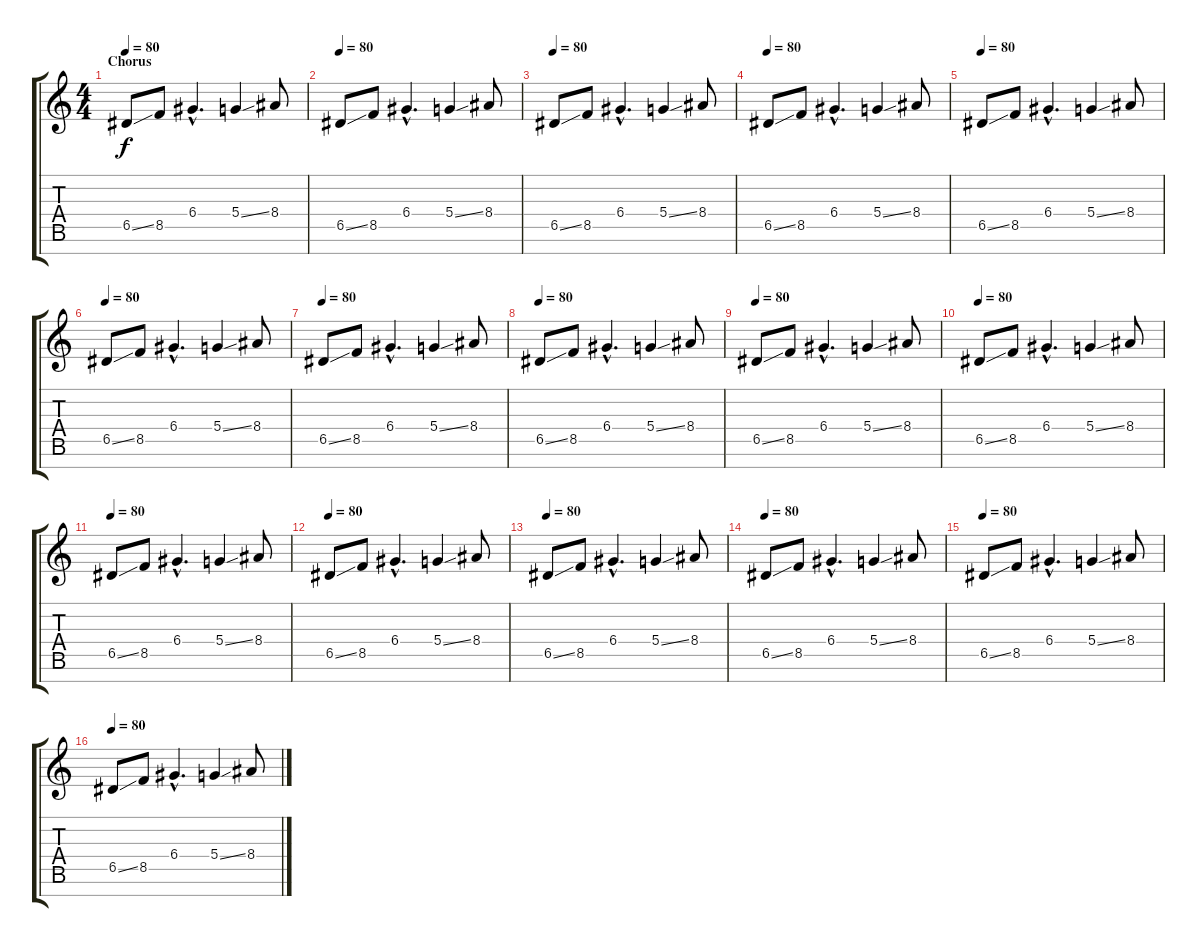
\track "" {instrument distortionguitar}
\staff {score tabs}
\tuning (E4 B3 G3 D3 A2 E2 B1) {hide}
\ts (4 4)
\section ("" "Chorus")
\tempo 80
\clef g2
\ks c
6.5{ss}.8{dy f} 8.5.8 6.4{hac}.4{d} 5.4{ss}.4 8.4.8 |
\tempo 80
6.5{ss}.8 8.5.8 6.4{hac}.4{d} 5.4{ss}.4 8.4.8 |
\tempo 80
6.5{ss}.8 8.5.8 6.4{hac}.4{d} 5.4{ss}.4 8.4.8 |
\tempo 80
6.5{ss}.8 8.5.8 6.4{hac}.4{d} 5.4{ss}.4 8.4.8 |
\tempo 80
6.5{ss}.8 8.5.8 6.4{hac}.4{d} 5.4{ss}.4 8.4.8 |
\tempo 80
6.5{ss}.8 8.5.8 6.4{hac}.4{d} 5.4{ss}.4 8.4.8 |
\tempo 80
6.5{ss}.8 8.5.8 6.4{hac}.4{d} 5.4{ss}.4 8.4.8 |
\tempo 80
6.5{ss}.8 8.5.8 6.4{hac}.4{d} 5.4{ss}.4 8.4.8 |
\tempo 80
6.5{ss}.8 8.5.8 6.4{hac}.4{d} 5.4{ss}.4 8.4.8 |
\tempo 80
6.5{ss}.8 8.5.8 6.4{hac}.4{d} 5.4{ss}.4 8.4.8 |
\tempo 80
6.5{ss}.8 8.5.8 6.4{hac}.4{d} 5.4{ss}.4 8.4.8 |
\tempo 80
6.5{ss}.8 8.5.8 6.4{hac}.4{d} 5.4{ss}.4 8.4.8 |
\tempo 80
6.5{ss}.8 8.5.8 6.4{hac}.4{d} 5.4{ss}.4 8.4.8 |
\tempo 80
6.5{ss}.8 8.5.8 6.4{hac}.4{d} 5.4{ss}.4 8.4.8 |
\tempo 80
6.5{ss}.8 8.5.8 6.4{hac}.4{d} 5.4{ss}.4 8.4.8 |
\tempo 80
6.5{ss}.8 8.5.8 6.4{hac}.4{d} 5.4{ss}.4 8.4.8
